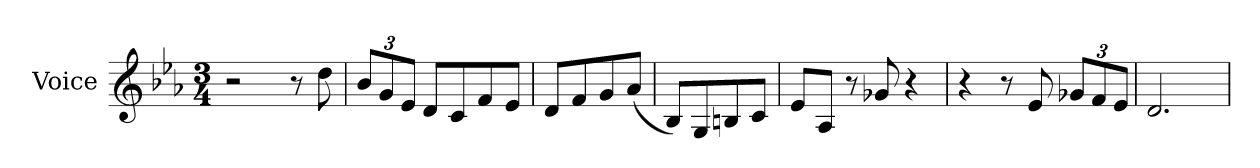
**kern
*part1
*staff1
*I"Voice
*I'Voice
*clefG2
*k[b-e-a-]
*M3/4
=1
2rcc
8r
8dd\
=2
12b-/L
12g/
12e-/J
8d/L
8c/
8f/
8e-/J
=3
8d/L
8f/
8g/
(>8a-/J
=4
8B-/L)
8G/
8Bn/
8c/J
=5
8e-/L
8A-/J
8r
8g-X/
4r
=6
4r
8r
8e-/
12g-X/L
12f/
12e-/J
=7
2.d/
=
*-
